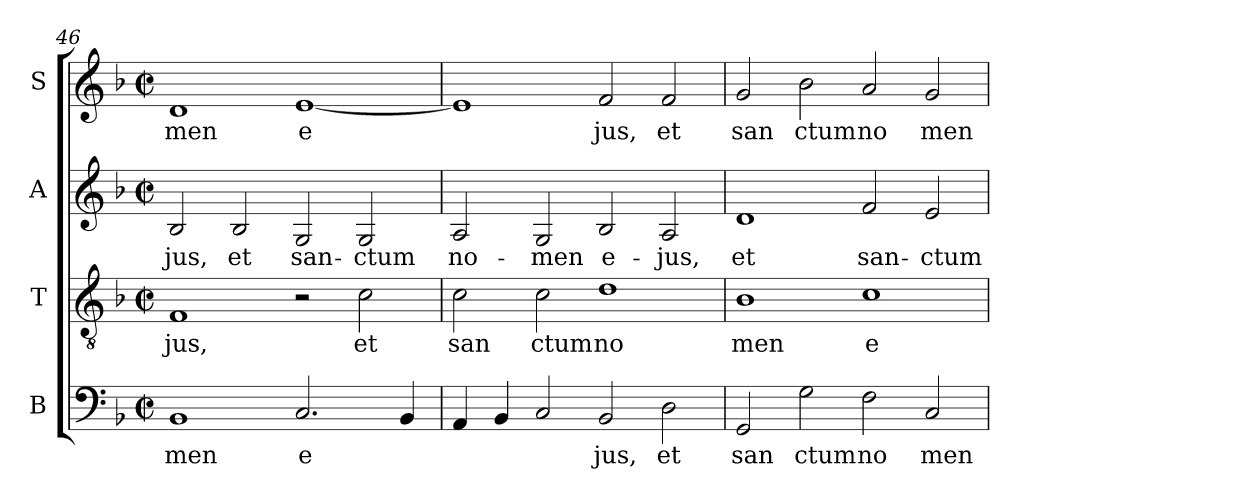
**kern	**text	**kern	**text	**kern	**text	**kern	**text
*part4	*part4	*part3	*part3	*part2	*part2	*part1	*part1
*staff4	*staff4	*staff3	*staff3	*staff2	*staff2	*staff1	*staff1
*I"B	*	*I"T	*	*I"A	*	*I"S	*
*I'B	*	*I'T	*	*I'A	*	*I'S	*
!!LO:LB:g=z
*clefF4	*	*clefGv2	*	*clefG2	*	*clefG2	*
*k[b-]	*	*k[b-]	*	*k[b-]	*	*k[b-]	*
*F:	*	*F:	*	*F:	*	*F:	*
*M2/2	*	*M2/2	*	*M2/2	*	*M2/2	*
*met(c|)	*	*met(c|)	*	*met(c|)	*	*met(c|)	*
=46	=46	=46	=46	=46	=46	=46	=46
!	!LO:LY:b:cj	!	!LO:LY:b:cj	!	!LO:LY:b:cj	!	!LO:LY:b:cj
1BB-	-men	1F	jus,	2B-/	jus,	1d	men
!	!	!	!	!	!LO:LY:b:cj	!	!
.	.	.	.	2B-/	et	.	.
!	!LO:LY:b:cj	!	!	!	!LO:LY:b:cj	!	!LO:LY:b:cj
2.C/	e	2r	.	2G/	san-	[<1e	e
!	!	!	!LO:LY:b:cj	!	!LO:LY:b:cj	!	!
.	.	2c\	et	2G/	-ctum	.	.
!	!LO:LY:b:cj	!	!	!	!	!	!
4BB-/	.	.	.	.	.	.	.
=47	=47	=47	=47	=47	=47	=47	=47
!	!LO:LY:b:cj	!	!LO:LY:b:cj	!	!LO:LY:b:cj	!	!LO:LY:b:cj
4AA/	.	2c\	san	2A/	no-	1e]	.
!	!LO:LY:b:cj	!	!	!	!	!	!
4BB-/	.	.	.	.	.	.	.
!	!LO:LY:b:cj	!	!LO:LY:b:cj	!	!LO:LY:b:cj	!	!
2C/	.	2c\	ctum	2G/	-men	.	.
!	!LO:LY:b:cj	!	!LO:LY:b:cj	!	!LO:LY:b:cj	!	!LO:LY:b:cj
2BB-/	jus,	1d	no	2B-/	e-	2f/	jus,
!	!LO:LY:b:cj	!	!	!	!LO:LY:b:cj	!	!LO:LY:b:cj
2D\	et	.	.	2A/	-jus,	2f/	et
=48	=48	=48	=48	=48	=48	=48	=48
!	!LO:LY:b:cj	!	!LO:LY:b:cj	!	!LO:LY:b:cj	!	!LO:LY:b:cj
2GG/	san	1B-	men	1d	et	2g/	san
!	!LO:LY:b:cj	!	!	!	!	!	!LO:LY:b:cj
2G\	ctum	.	.	.	.	2b-\	ctum
!	!LO:LY:b:cj	!	!LO:LY:b:cj	!	!LO:LY:b:cj	!	!LO:LY:b:cj
2F\	no	1c	e	2f/	san-	2a/	no
!	!LO:LY:b:cj	!	!	!	!LO:LY:b:cj	!	!LO:LY:b:cj
2C/	men	.	.	2e/	-ctum	2g/	men
=	=	=	=	=	=	=	=
*-	*-	*-	*-	*-	*-	*-	*-
